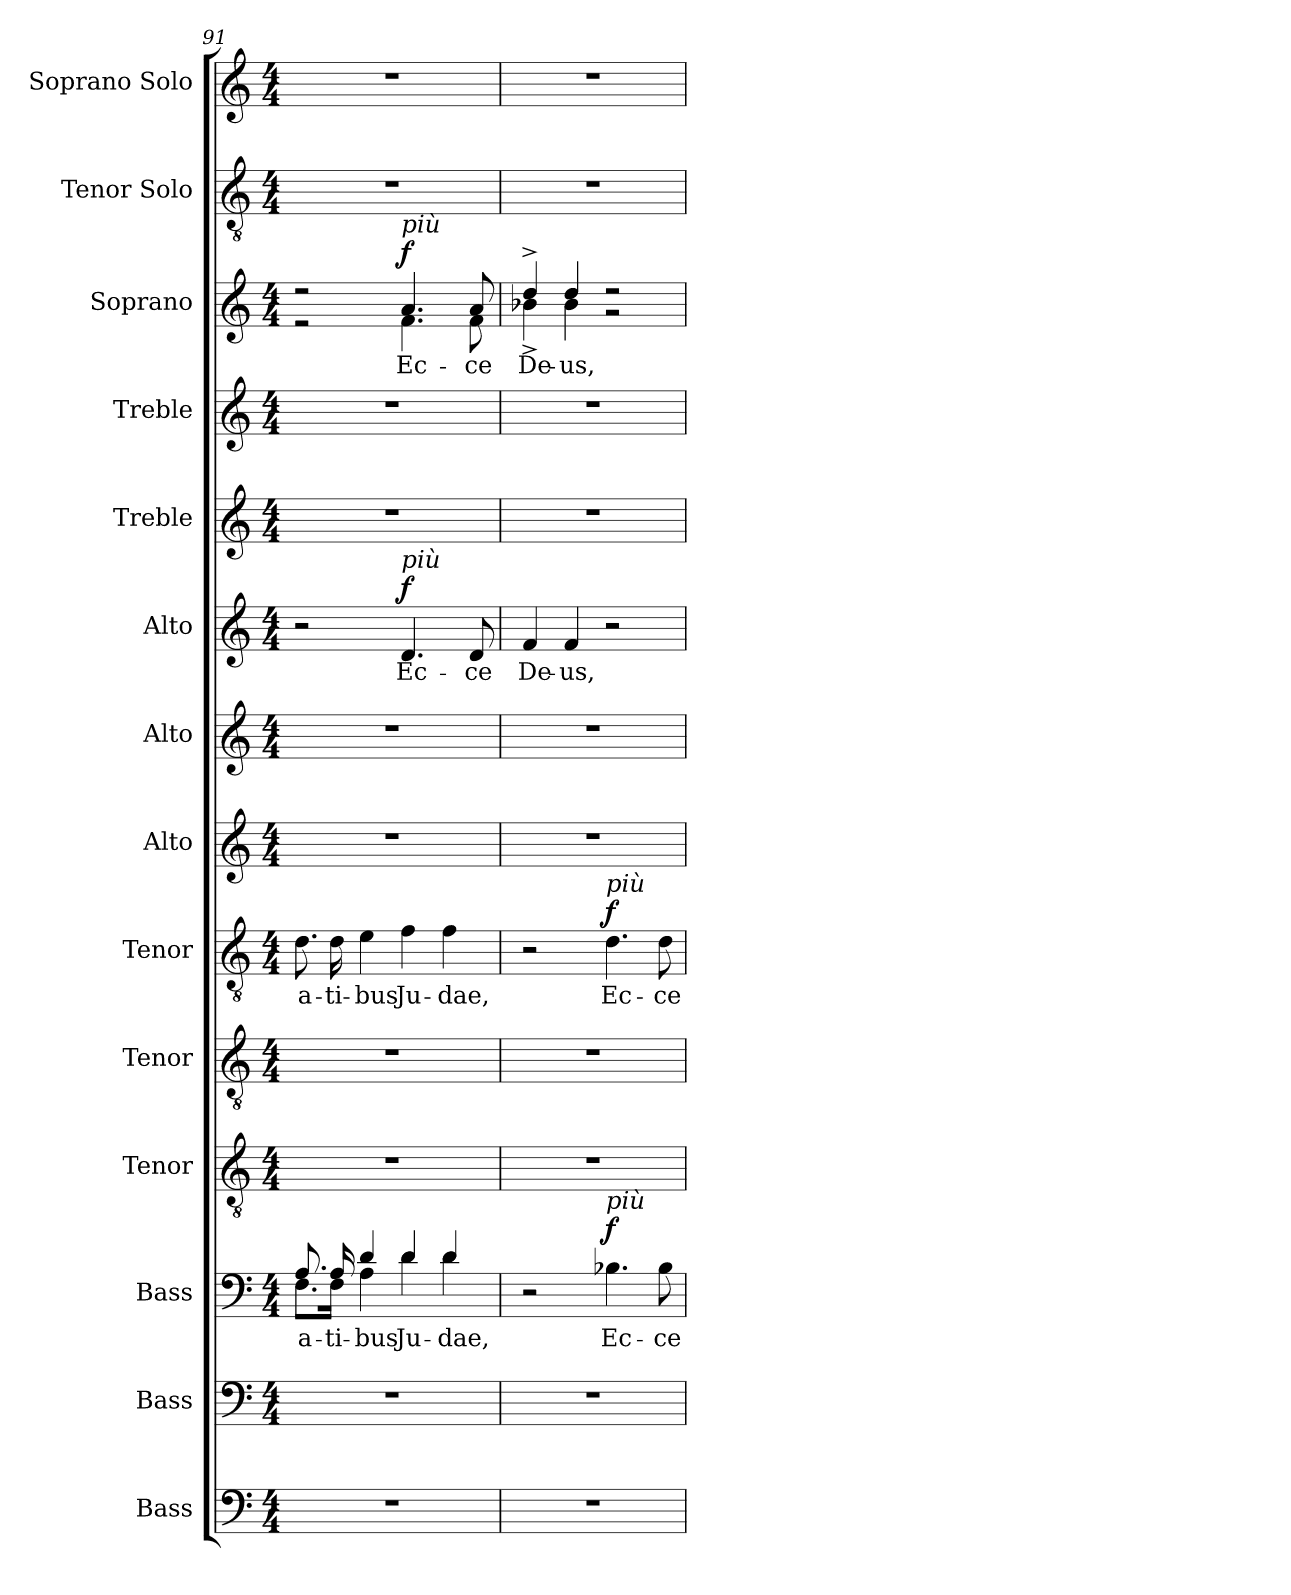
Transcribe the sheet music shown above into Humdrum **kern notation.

**kern	**kern	**kern	**text	**dynam	**kern	**kern	**kern	**text	**dynam	**kern	**kern	**kern	**text	**dynam	**kern	**kern	**kern	**text	**dynam	**kern	**kern
*part14	*part13	*part12	*part12	*part12	*part11	*part10	*part9	*part9	*part9	*part8	*part7	*part6	*part6	*part6	*part5	*part4	*part3	*part3	*part3	*part2	*part1
*staff14	*staff13	*staff12	*staff12	*staff12	*staff11	*staff10	*staff9	*staff9	*staff9	*staff8	*staff7	*staff6	*staff6	*staff6	*staff5	*staff4	*staff3	*staff3	*staff3	*staff2	*staff1
*I"Bass	*I"Bass	*I"Bass	*	*	*I"Tenor	*I"Tenor	*I"Tenor	*	*	*I"Alto	*I"Alto	*I"Alto	*	*	*I"Treble	*I"Treble	*I"Soprano	*	*	*I"Tenor Solo	*I"Soprano Solo
*I'B. 2.	*I'B. 1.	*I'B.	*	*	*I'T. 2.	*I'T. 1.	*I'T.	*	*	*I'A. 2.	*I'A. 1.	*I'A.	*	*	*	*	*I'S.	*	*	*I'T.  Solo	*I'S.  Solo
*clefF4	*clefF4	*clefF4	*	*	*clefGv2	*clefGv2	*clefGv2	*	*	*clefG2	*clefG2	*clefG2	*	*	*clefG2	*clefG2	*clefG2	*	*	*clefGv2	*clefG2
*	*	*	*	*	*ITrd7c12	*ITrd7c12	*ITrd7c12	*	*	*	*	*	*	*	*	*	*	*	*	*ITrd7c12	*
*k[]	*k[]	*k[]	*	*	*k[]	*k[]	*k[]	*	*	*k[]	*k[]	*k[]	*	*	*k[]	*k[]	*k[]	*	*	*k[]	*k[]
*C:	*C:	*C:	*	*	*C:	*C:	*C:	*	*	*C:	*C:	*C:	*	*	*C:	*C:	*C:	*	*	*C:	*C:
*M4/4	*M4/4	*M4/4	*	*	*M4/4	*M4/4	*M4/4	*	*	*M4/4	*M4/4	*M4/4	*	*	*M4/4	*M4/4	*M4/4	*	*	*M4/4	*M4/4
=91	=91	=91	=91	=91	=91	=91	=91	=91	=91	=91	=91	=91	=91	=91	=91	=91	=91	=91	=91	=91	=91
!	!	!	!LO:LY:b:color=#000000	!	!	!	!	!	!	!	!	!	!	!	!	!	!	!	!	!	!
*	*	*^	*	*	*	*	*	*	*	*	*	*	*	*	*	*	*	*	*	*	*
!	!	!	!	!	!	!	!	!	!LO:LY:b:color=#000000	!	!	!	!	!	!	!	!	!	!	!	!	!
*	*	*	*	*	*	*	*	*	*	*	*	*	*	*	*	*	*	*^	*	*	*	*
1r	1r	8.Ai/	8.Fi\L	-a-	.	1r	1r	8.Di\	-a-	.	1r	1r	2r	.	.	1r	1r	2r	2r	.	.	1r	1r
!	!	!	!	!LO:LY:b:color=#000000	!	!	!	!	!	!	!	!	!	!	!	!	!	!	!	!	!	!	!
!	!	!	!	!	!	!	!	!	!LO:LY:b:color=#000000	!	!	!	!	!	!	!	!	!	!	!	!	!	!
.	.	16Ai/	16Fi\Jk	-ti-	.	.	.	16Di\	-ti-	.	.	.	.	.	.	.	.	.	.	.	.	.	.
!	!	!	!	!LO:LY:b:color=#000000	!	!	!	!	!	!	!	!	!	!	!	!	!	!	!	!	!	!	!
!	!	!	!	!	!	!	!	!	!LO:LY:b:color=#000000	!	!	!	!	!	!	!	!	!	!	!	!	!	!
.	.	4di/	4Ai\	-bus	.	.	.	4Ei\	-bus	.	.	.	.	.	.	.	.	.	.	.	.	.	.
!	!	!	!	!LO:LY:b:color=#000000	!	!	!	!	!	!	!	!	!	!	!	!	!	!	!	!	!	!	!
!	!	!	!	!	!	!	!	!	!LO:LY:b:color=#000000	!	!	!	!	!	!	!	!	!	!	!	!	!	!
!	!	!	!	!	!	!	!	!	!	!	!	!	!	!LO:LY:b:color=#000000	!	!	!	!	!	!	!	!	!
!	!	!	!	!	!	!	!	!	!	!	!	!	!	!	!	!	!	!LO:TX:a:i:t=più	!	!	!	!	!
!	!	!	!	!	!	!	!	!	!	!	!	!	!LO:TX:a:i:t=più	!	!	!	!	!	!	!	!	!	!
!	!	!	!	!	!	!	!	!	!	!	!	!	!	!	!	!	!	!	!	!LO:LY:b:color=#000000	!	!	!
.	.	4di/	4di\	Ju-	.	.	.	4Fi\	Ju-	.	.	.	4.di/	Ec-	f	.	.	4.ai/	4.fi\	Ec-	f	.	.
!	!	!	!	!LO:LY:b:color=#000000	!	!	!	!	!	!	!	!	!	!	!	!	!	!	!	!	!	!	!
!	!	!	!	!	!	!	!	!	!LO:LY:b:color=#000000	!	!	!	!	!	!	!	!	!	!	!	!	!	!
.	.	4di/	4di\	-dae,	.	.	.	4Fi\	-dae,	.	.	.	.	.	.	.	.	.	.	.	.	.	.
!	!	!	!	!	!	!	!	!	!	!	!	!	!	!LO:LY:b:color=#000000	!	!	!	!	!	!	!	!	!
!	!	!	!	!	!	!	!	!	!	!	!	!	!	!	!	!	!	!	!	!LO:LY:b:color=#000000	!	!	!
.	.	.	.	.	.	.	.	.	.	.	.	.	8di/	-ce	.	.	.	8ai/	8fi\	-ce	.	.	.
*	*	*v	*v	*	*	*	*	*	*	*	*	*	*	*	*	*	*	*	*	*	*	*	*
=92	=92	=92	=92	=92	=92	=92	=92	=92	=92	=92	=92	=92	=92	=92	=92	=92	=92	=92	=92	=92	=92	=92
!	!	!	!	!	!	!	!	!	!	!	!	!	!LO:LY:b:color=#000000	!	!	!	!	!	!	!	!	!
!	!	!	!	!	!	!	!	!	!	!	!	!	!	!	!	!	!	!	!LO:LY:b:color=#000000	!	!	!
1r	1r	2r	.	.	1r	1r	2r	.	.	1r	1r	4fi/	De-	.	1r	1r	4dd^i/	4b-X^i\	De-	.	1r	1r
!	!	!	!	!	!	!	!	!	!	!	!	!	!LO:LY:b:color=#000000	!	!	!	!	!	!	!	!	!
!	!	!	!	!	!	!	!	!	!	!	!	!	!	!	!	!	!	!	!LO:LY:b:color=#000000	!	!	!
.	.	.	.	.	.	.	.	.	.	.	.	4fi/	-us,	.	.	.	4ddi/	4b-i\	-us,	.	.	.
!	!	!	!LO:LY:b:color=#000000	!	!	!	!	!	!	!	!	!	!	!	!	!	!	!	!	!	!	!
!	!	!	!	!	!	!	!LO:TX:a:i:t=più	!	!	!	!	!	!	!	!	!	!	!	!	!	!	!
!	!	!LO:TX:a:i:t=più	!	!	!	!	!	!	!	!	!	!	!	!	!	!	!	!	!	!	!	!
!	!	!	!	!	!	!	!	!LO:LY:b:color=#000000	!	!	!	!	!	!	!	!	!	!	!	!	!	!
.	.	4.B-Xi\	Ec-	f	.	.	4.Di\	Ec-	f	.	.	2r	.	.	.	.	2r	2r	.	.	.	.
!	!	!	!LO:LY:b:color=#000000	!	!	!	!	!	!	!	!	!	!	!	!	!	!	!	!	!	!	!
!	!	!	!	!	!	!	!	!LO:LY:b:color=#000000	!	!	!	!	!	!	!	!	!	!	!	!	!	!
.	.	8B-i\	-ce	.	.	.	8Di\	-ce	.	.	.	.	.	.	.	.	.	.	.	.	.	.
*	*	*	*	*	*	*	*	*	*	*	*	*	*	*	*	*	*v	*v	*	*	*	*
=	=	=	=	=	=	=	=	=	=	=	=	=	=	=	=	=	=	=	=	=	=
*-	*-	*-	*-	*-	*-	*-	*-	*-	*-	*-	*-	*-	*-	*-	*-	*-	*-	*-	*-	*-	*-
